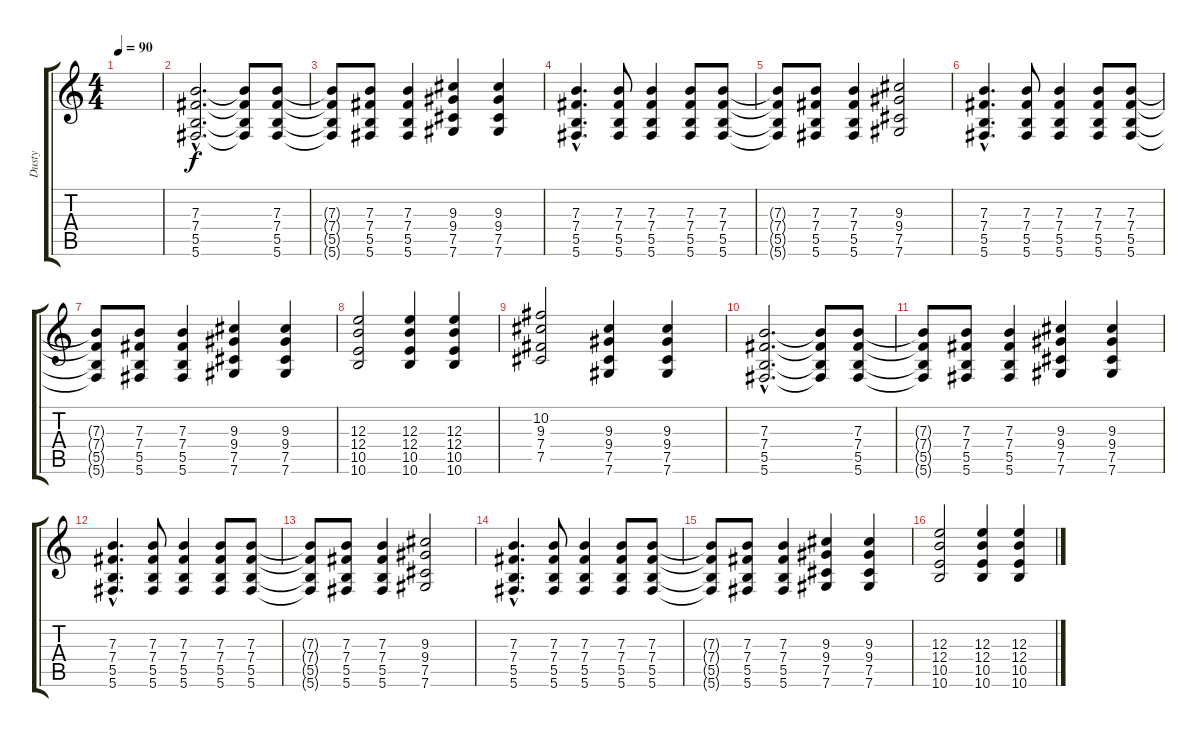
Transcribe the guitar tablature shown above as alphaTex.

\track ("Dusty" "Dusty") {instrument distortionguitar}
\staff {score tabs}
\tuning (Db4 Ab3 E3 B2 Gb2 Db2) {hide}
\ts (4 4)
\tempo 90
\clef g2
\ks c
|
(7.3{hac} 7.4{hac} 5.5{hac} 5.6{hac}).2{d volume 4 instrument acousticguitarsteel} (7.3{t} 7.4{t} 5.5{t} 5.6{t}).8 (7.3 7.4 5.5 5.6).8 |
(7.3{t} 7.4{t} 5.5{t} 5.6{t}).8 (7.3 7.4 5.5 5.6).8 (7.3 7.4 5.5 5.6).4 (9.3 9.4 7.5 7.6).4 (9.3 9.4 7.5 7.6).4 |
(7.3{hac} 7.4{hac} 5.5{hac} 5.6{hac}).4{d} (7.3 7.4 5.5 5.6).8 (7.3 7.4 5.5 5.6).4 (7.3 7.4 5.5 5.6).8 (7.3 7.4 5.5 5.6).8 |
(7.3{t} 7.4{t} 5.5{t} 5.6{t}).8 (7.3 7.4 5.5 5.6).8 (7.3 7.4 5.5 5.6).4 (9.3 9.4 7.5 7.6).2 |
(7.3{hac} 7.4{hac} 5.5{hac} 5.6{hac}).4{d} (7.3 7.4 5.5 5.6).8 (7.3 7.4 5.5 5.6).4 (7.3 7.4 5.5 5.6).8 (7.3 7.4 5.5 5.6).8 |
(7.3{t} 7.4{t} 5.5{t} 5.6{t}).8 (7.3 7.4 5.5 5.6).8 (7.3 7.4 5.5 5.6).4 (9.3 9.4 7.5 7.6).4 (9.3 9.4 7.5 7.6).4 |
(12.3 12.4 10.5 10.6).2 (12.3 12.4 10.5 10.6).4 (12.3 12.4 10.5 10.6).4 |
(10.2 9.3 7.4 7.5).2 (9.3 9.4 7.5 7.6).4 (9.3 9.4 7.5 7.6).4 |
(7.3{hac} 7.4{hac} 5.5{hac} 5.6{hac}).2{d} (7.3{t} 7.4{t} 5.5{t} 5.6{t}).8 (7.3 7.4 5.5 5.6).8 |
(7.3{t} 7.4{t} 5.5{t} 5.6{t}).8 (7.3 7.4 5.5 5.6).8 (7.3 7.4 5.5 5.6).4 (9.3 9.4 7.5 7.6).4 (9.3 9.4 7.5 7.6).4 |
(7.3{hac} 7.4{hac} 5.5{hac} 5.6{hac}).4{d} (7.3 7.4 5.5 5.6).8 (7.3 7.4 5.5 5.6).4 (7.3 7.4 5.5 5.6).8 (7.3 7.4 5.5 5.6).8 |
(7.3{t} 7.4{t} 5.5{t} 5.6{t}).8 (7.3 7.4 5.5 5.6).8 (7.3 7.4 5.5 5.6).4 (9.3 9.4 7.5 7.6).2 |
(7.3{hac} 7.4{hac} 5.5{hac} 5.6{hac}).4{d} (7.3 7.4 5.5 5.6).8 (7.3 7.4 5.5 5.6).4 (7.3 7.4 5.5 5.6).8 (7.3 7.4 5.5 5.6).8 |
(7.3{t} 7.4{t} 5.5{t} 5.6{t}).8 (7.3 7.4 5.5 5.6).8 (7.3 7.4 5.5 5.6).4 (9.3 9.4 7.5 7.6).4 (9.3 9.4 7.5 7.6).4 |
(12.3 12.4 10.5 10.6).2 (12.3 12.4 10.5 10.6).4 (12.3 12.4 10.5 10.6).4
